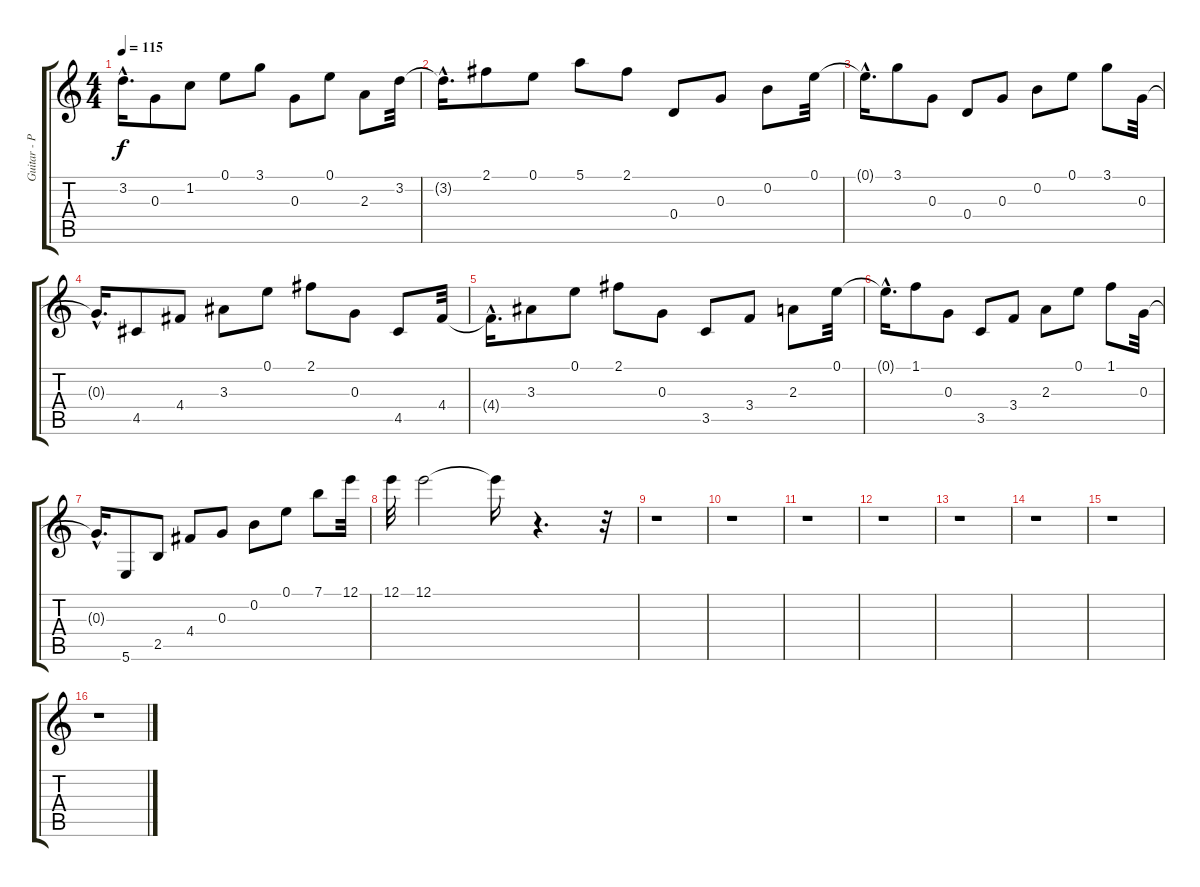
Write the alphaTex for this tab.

\track ("Guitar - Petrucci" "Guitar - P") {instrument acousticguitarsteel}
\staff {score tabs}
\tuning (E4 B3 G3 D3 A2 B1) {hide}
\ts (4 4)
\tempo 115
\clef g2
\ks c
3.2{hac t}.16{d dy f} 0.3.8 1.2.8 0.1.8 3.1.8 0.3.8 0.1.8 2.3.8 3.2.32 |
3.2{hac t}.16{d} 2.1.8 0.1.8 5.1.8 2.1.8 0.4.8 0.3.8 0.2.8 0.1.32 |
0.1{hac t}.16{d} 3.1.8 0.3.8 0.4.8 0.3.8 0.2.8 0.1.8 3.1.8 0.3.32 |
0.3{hac t}.16{d} 4.5.8 4.4.8 3.3.8 0.1.8 2.1.8 0.3.8 4.5.8 4.4.32 |
4.4{hac t}.16{d} 3.3.8 0.1.8 2.1.8 0.3.8 3.5.8 3.4.8 2.3.8 0.1.32 |
0.1{hac t}.16{d} 1.1.8 0.3.8 3.5.8 3.4.8 2.3.8 0.1.8 1.1.8 0.3.32 |
0.3{hac t}.16{d} 5.6.8 2.5.8 4.4.8 0.3.8 0.2.8 0.1.8 7.1.8 12.1.32 |
12.1.32 12.1.2 12.1{t}.16 r.4{d} r.32 |
r.1 |
r.1 |
r.1 |
r.1 |
r.1 |
r.1 |
r.1 |
r.1
